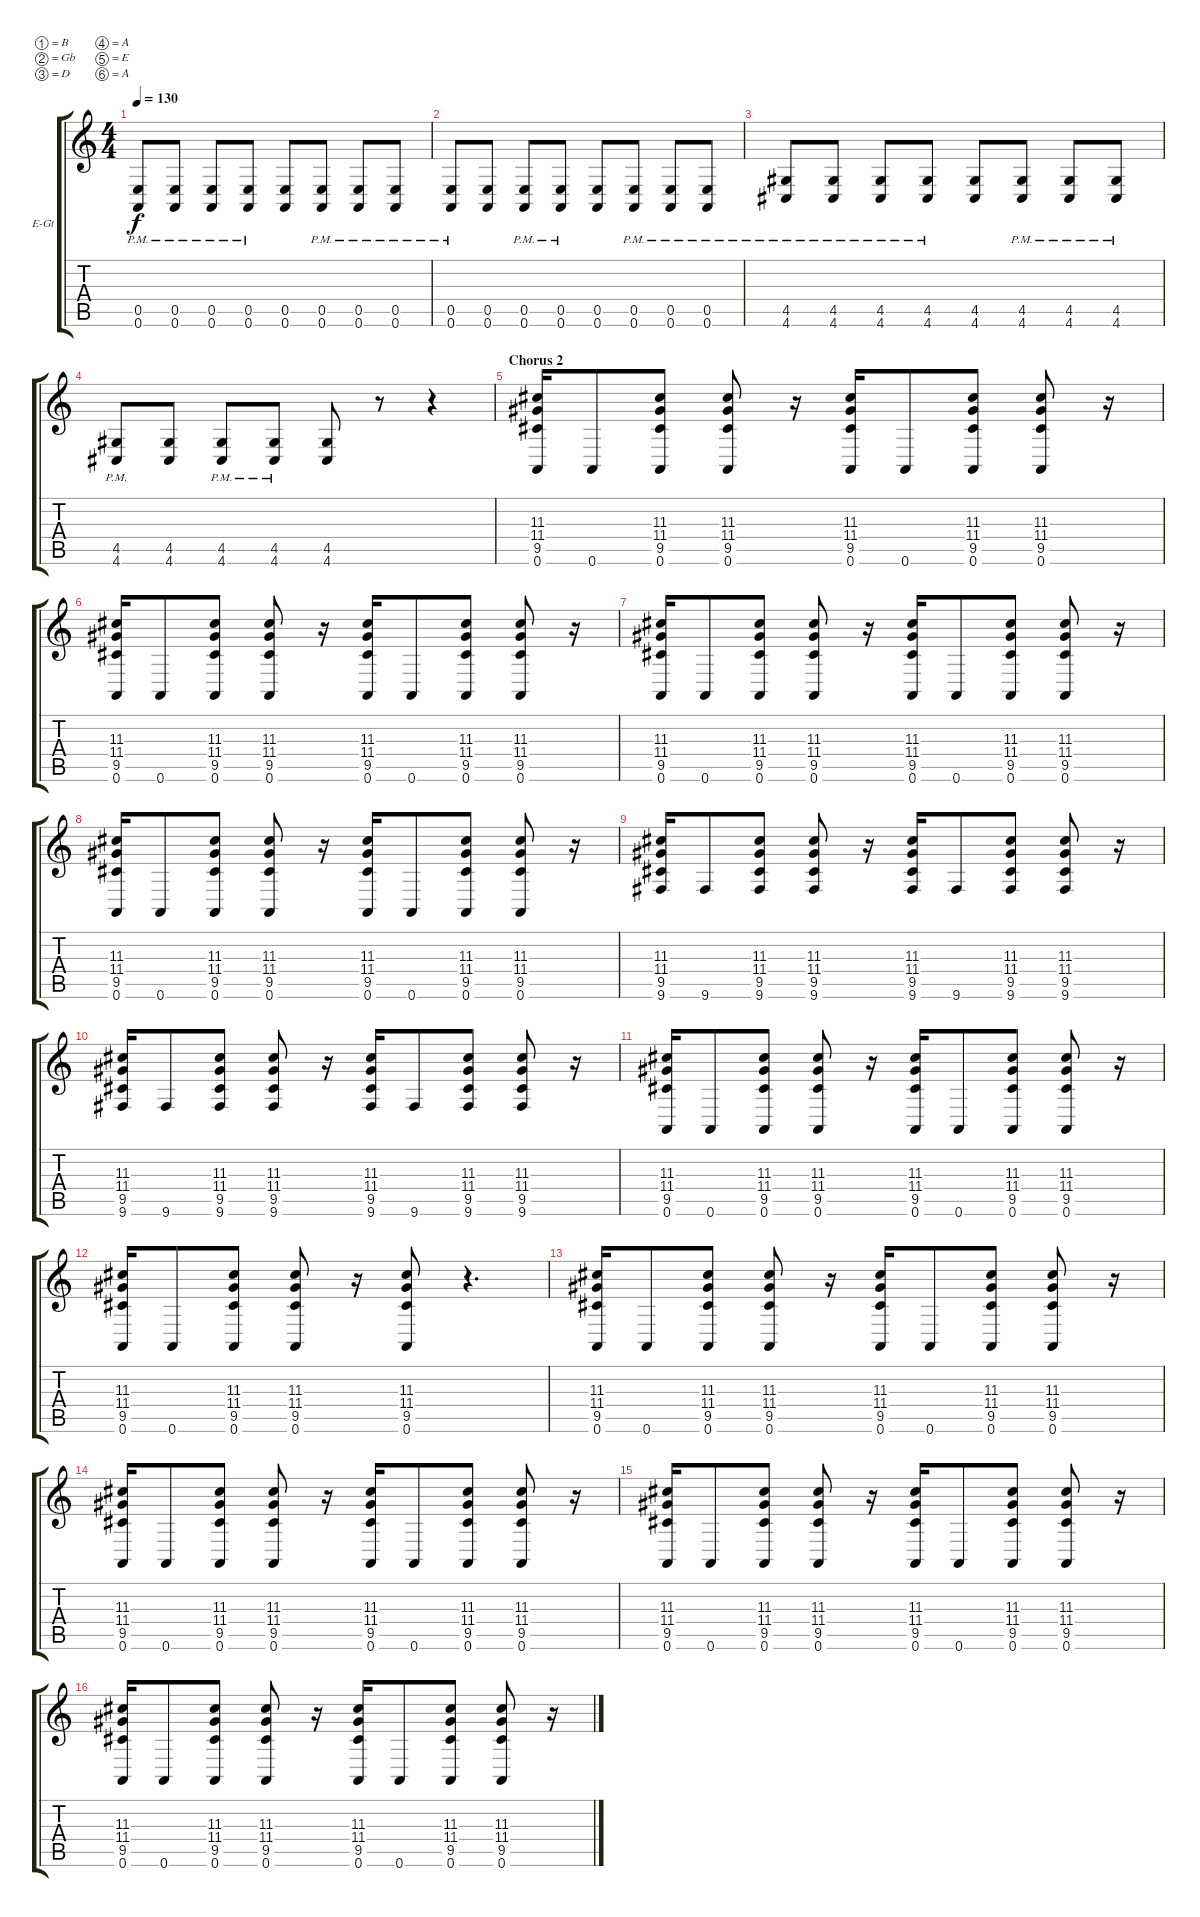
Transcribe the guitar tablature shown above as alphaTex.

\bracketExtendMode groupsimilarinstruments
\firstSystemTrackNameOrientation horizontal
\otherSystemsTrackNameOrientation horizontal
\track ("Electric Guitar 2" "E-Gt") {instrument distortionguitar}
\staff {score tabs}
\tuning (B3 Gb3 D3 A2 E2 A1)
\ts (4 4)
\tempo 130
\clef g2
\ks c
(0.6{pm} 0.5{pm}).8{dy f} (0.6{pm} 0.5{pm}).8 (0.6{pm} 0.5{pm}).8 (0.6{pm} 0.5{pm}).8 (0.6 0.5).8 (0.6{pm} 0.5{pm}).8 (0.6{pm} 0.5{pm}).8 (0.6{pm} 0.5{pm}).8 |
(0.6{pm} 0.5{pm}).8 (0.6 0.5).8 (0.6{pm} 0.5{pm}).8 (0.6{pm} 0.5{pm}).8 (0.6 0.5).8 (0.6{pm} 0.5{pm}).8 (0.6{pm} 0.5{pm}).8 (0.6{pm} 0.5{pm}).8 |
(4.6{pm} 4.5{pm}).8 (4.6{pm} 4.5{pm}).8 (4.6{pm} 4.5{pm}).8 (4.6{pm} 4.5{pm}).8 (4.6 4.5).8 (4.6{pm} 4.5{pm}).8 (4.6{pm} 4.5{pm}).8 (4.6{pm} 4.5{pm}).8 |
(4.6{pm} 4.5{pm}).8 (4.6 4.5).8 (4.6{pm} 4.5{pm}).8 (4.6{pm} 4.5{pm}).8 (4.6 4.5).8 r.8 r.4 |
\section ("" "Chorus 2")
(0.6 9.5 11.4 11.3).16 0.6.8 (0.6 9.5 11.4 11.3).8 (0.6 9.5 11.4 11.3).8 r.16 (0.6 9.5 11.4 11.3).16 0.6.8 (0.6 9.5 11.4 11.3).8 (0.6 9.5 11.4 11.3).8 r.16 |
(0.6 9.5 11.4 11.3).16 0.6.8 (0.6 9.5 11.4 11.3).8 (0.6 9.5 11.4 11.3).8 r.16 (0.6 9.5 11.4 11.3).16 0.6.8 (0.6 9.5 11.4 11.3).8 (0.6 9.5 11.4 11.3).8 r.16 |
(0.6 9.5 11.4 11.3).16 0.6.8 (0.6 9.5 11.4 11.3).8 (0.6 9.5 11.4 11.3).8 r.16 (0.6 9.5 11.4 11.3).16 0.6.8 (0.6 9.5 11.4 11.3).8 (0.6 9.5 11.4 11.3).8 r.16 |
(0.6 9.5 11.4 11.3).16 0.6.8 (0.6 9.5 11.4 11.3).8 (0.6 9.5 11.4 11.3).8 r.16 (0.6 9.5 11.4 11.3).16 0.6.8 (0.6 9.5 11.4 11.3).8 (0.6 9.5 11.4 11.3).8 r.16 |
(9.6 9.5 11.4 11.3).16 9.6.8 (9.6 9.5 11.4 11.3).8 (9.6 9.5 11.4 11.3).8 r.16 (9.6 9.5 11.4 11.3).16 9.6.8 (9.6 9.5 11.4 11.3).8 (9.6 9.5 11.4 11.3).8 r.16 |
(9.6 9.5 11.4 11.3).16 9.6.8 (9.6 9.5 11.4 11.3).8 (9.6 9.5 11.4 11.3).8 r.16 (9.6 9.5 11.4 11.3).16 9.6.8 (9.6 9.5 11.4 11.3).8 (9.6 9.5 11.4 11.3).8 r.16 |
(0.6 9.5 11.4 11.3).16 0.6.8 (0.6 9.5 11.4 11.3).8 (0.6 9.5 11.4 11.3).8 r.16 (0.6 9.5 11.4 11.3).16 0.6.8 (0.6 9.5 11.4 11.3).8 (0.6 9.5 11.4 11.3).8 r.16 |
(0.6 9.5 11.4 11.3).16 0.6.8 (0.6 9.5 11.4 11.3).8 (0.6 9.5 11.4 11.3).8 r.16 (0.6 9.5 11.4 11.3).8 r.4{d} |
(0.6 9.5 11.4 11.3).16 0.6.8 (0.6 9.5 11.4 11.3).8 (0.6 9.5 11.4 11.3).8 r.16 (0.6 9.5 11.4 11.3).16 0.6.8 (0.6 9.5 11.4 11.3).8 (0.6 9.5 11.4 11.3).8 r.16 |
(0.6 9.5 11.4 11.3).16 0.6.8 (0.6 9.5 11.4 11.3).8 (0.6 9.5 11.4 11.3).8 r.16 (0.6 9.5 11.4 11.3).16 0.6.8 (0.6 9.5 11.4 11.3).8 (0.6 9.5 11.4 11.3).8 r.16 |
(0.6 9.5 11.4 11.3).16 0.6.8 (0.6 9.5 11.4 11.3).8 (0.6 9.5 11.4 11.3).8 r.16 (0.6 9.5 11.4 11.3).16 0.6.8 (0.6 9.5 11.4 11.3).8 (0.6 9.5 11.4 11.3).8 r.16 |
(0.6 9.5 11.4 11.3).16 0.6.8 (0.6 9.5 11.4 11.3).8 (0.6 9.5 11.4 11.3).8 r.16 (0.6 9.5 11.4 11.3).16 0.6.8 (0.6 9.5 11.4 11.3).8 (0.6 9.5 11.4 11.3).8 r.16
